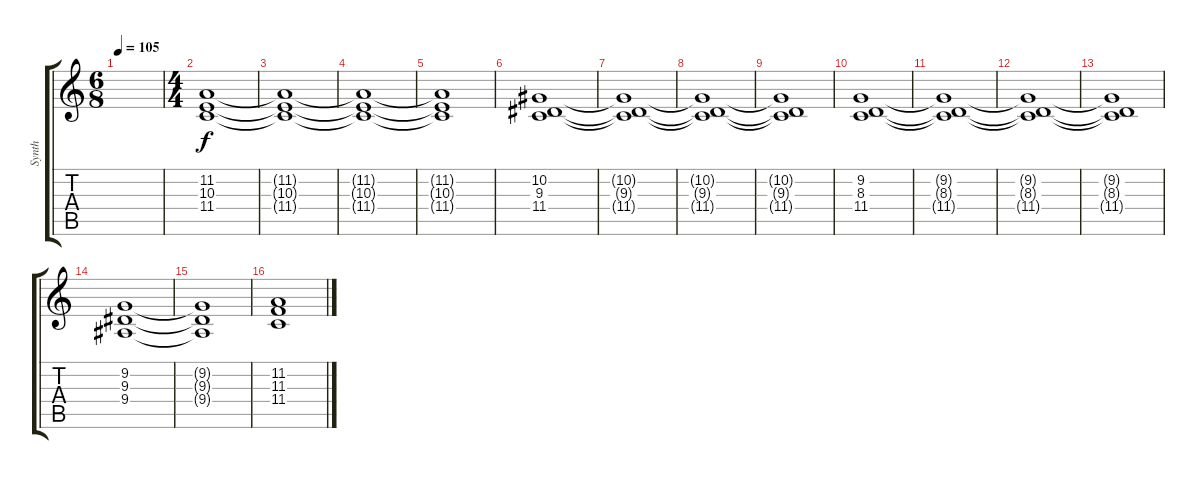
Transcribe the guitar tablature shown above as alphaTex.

\track ("Synth" "Synth") {instrument stringensemble1}
\staff {score tabs}
\tuning (Eb4 Bb3 Gb3 Db3 Ab2 Db2) {hide}
\ts (6 8)
\tempo 105
\clef g2
\ks c
|
\ts (4 4)
(11.2 10.3 11.4).1 |
(11.2{t} 10.3{t} 11.4{t}).1 |
(11.2{t} 10.3{t} 11.4{t}).1 |
(11.2{t} 10.3{t} 11.4{t}).1 |
(10.2 9.3 11.4).1 |
(10.2{t} 9.3{t} 11.4{t}).1 |
(10.2{t} 9.3{t} 11.4{t}).1 |
(10.2{t} 9.3{t} 11.4{t}).1 |
(9.2 8.3 11.4).1 |
(9.2{t} 8.3{t} 11.4{t}).1 |
(9.2{t} 8.3{t} 11.4{t}).1 |
(9.2{t} 8.3{t} 11.4{t}).1 |
(9.2 9.3 9.4).1 |
(9.2{t} 9.3{t} 9.4{t}).1 |
(11.2 11.3 11.4).1
